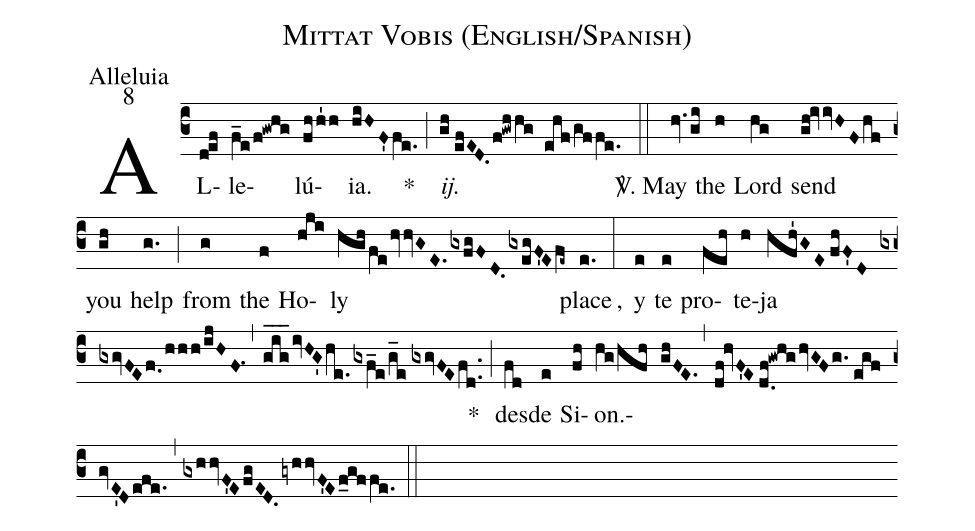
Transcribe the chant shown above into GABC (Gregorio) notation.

name:Mittat Vobis (English/Spanish);
office-part:Alleluia;
mode:8;
%%
(c3) AL(def)le(f_e/f!gwhg)lú(fhh'1h){ia}.(hiHF'fe.) *(;) <i>ij.</i>(gh//efED.f!gwhhg ehf/gffe.) (::) <sp>V/</sp>. May(hv.gi) the(h) Lord(hg) send(gh!ivvHFhf) you(gh) help(g.) (;) from(g) the(f) Ho(hji)ly(hgh/fehvvGE.gxfgFD.gxegF'Efe~) place(e.), (:) y(e) te(e) pro(feh)te(h)ja(hfh'GE//fhF'D//gxgvFEf.0/hhh/ijHF.1) (,) (g_i_g_ivHG'/!he.gxf_e/!g_e//gxgvFEfd..) *(;) des(fd)de(e) Si(fh)on.(hg/hfh)(ghFE.) (,) (df!hvF'E//d.0f!gwhghvGFg.//egfgvE'Defe.) (,) (gxhhvF'E/!fgED.gyhhvF'Ef_gffe.) (::)
